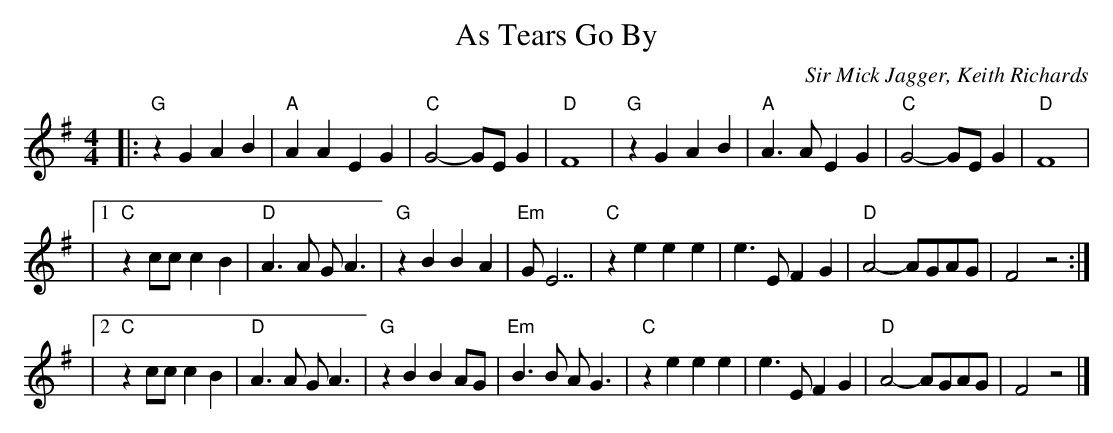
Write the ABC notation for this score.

X:1
T: As Tears Go By
C: Sir Mick Jagger, Keith Richards
M: 4/4
L: 1/8
K: G
|: "G"z2G2 A2B2 | "A"A2A2 E2G2 | "C"G4- GEG2 | "D"F8 \
|  "G"z2G2 A2B2 | "A"A3A  E2G2 | "C"G4- GEG2 | "D"F8 |
|1 "C"z2cc c2B2 | "D"A3A GA3 | "G"z2B2 B2A2 | "Em"G E7 \
|  "C"z2e2 e2e2 | e3E F2G2 | "D"A4- AGAG | F4 z4 :|
|2 "C"z2cc c2B2 | "D"A3A GA3 | "G"z2B2 B2AG | "Em"B3B AG3 \
|  "C"z2e2 e2e2 | e3E F2G2 | "D"A4- AGAG | F4 z4 |]
